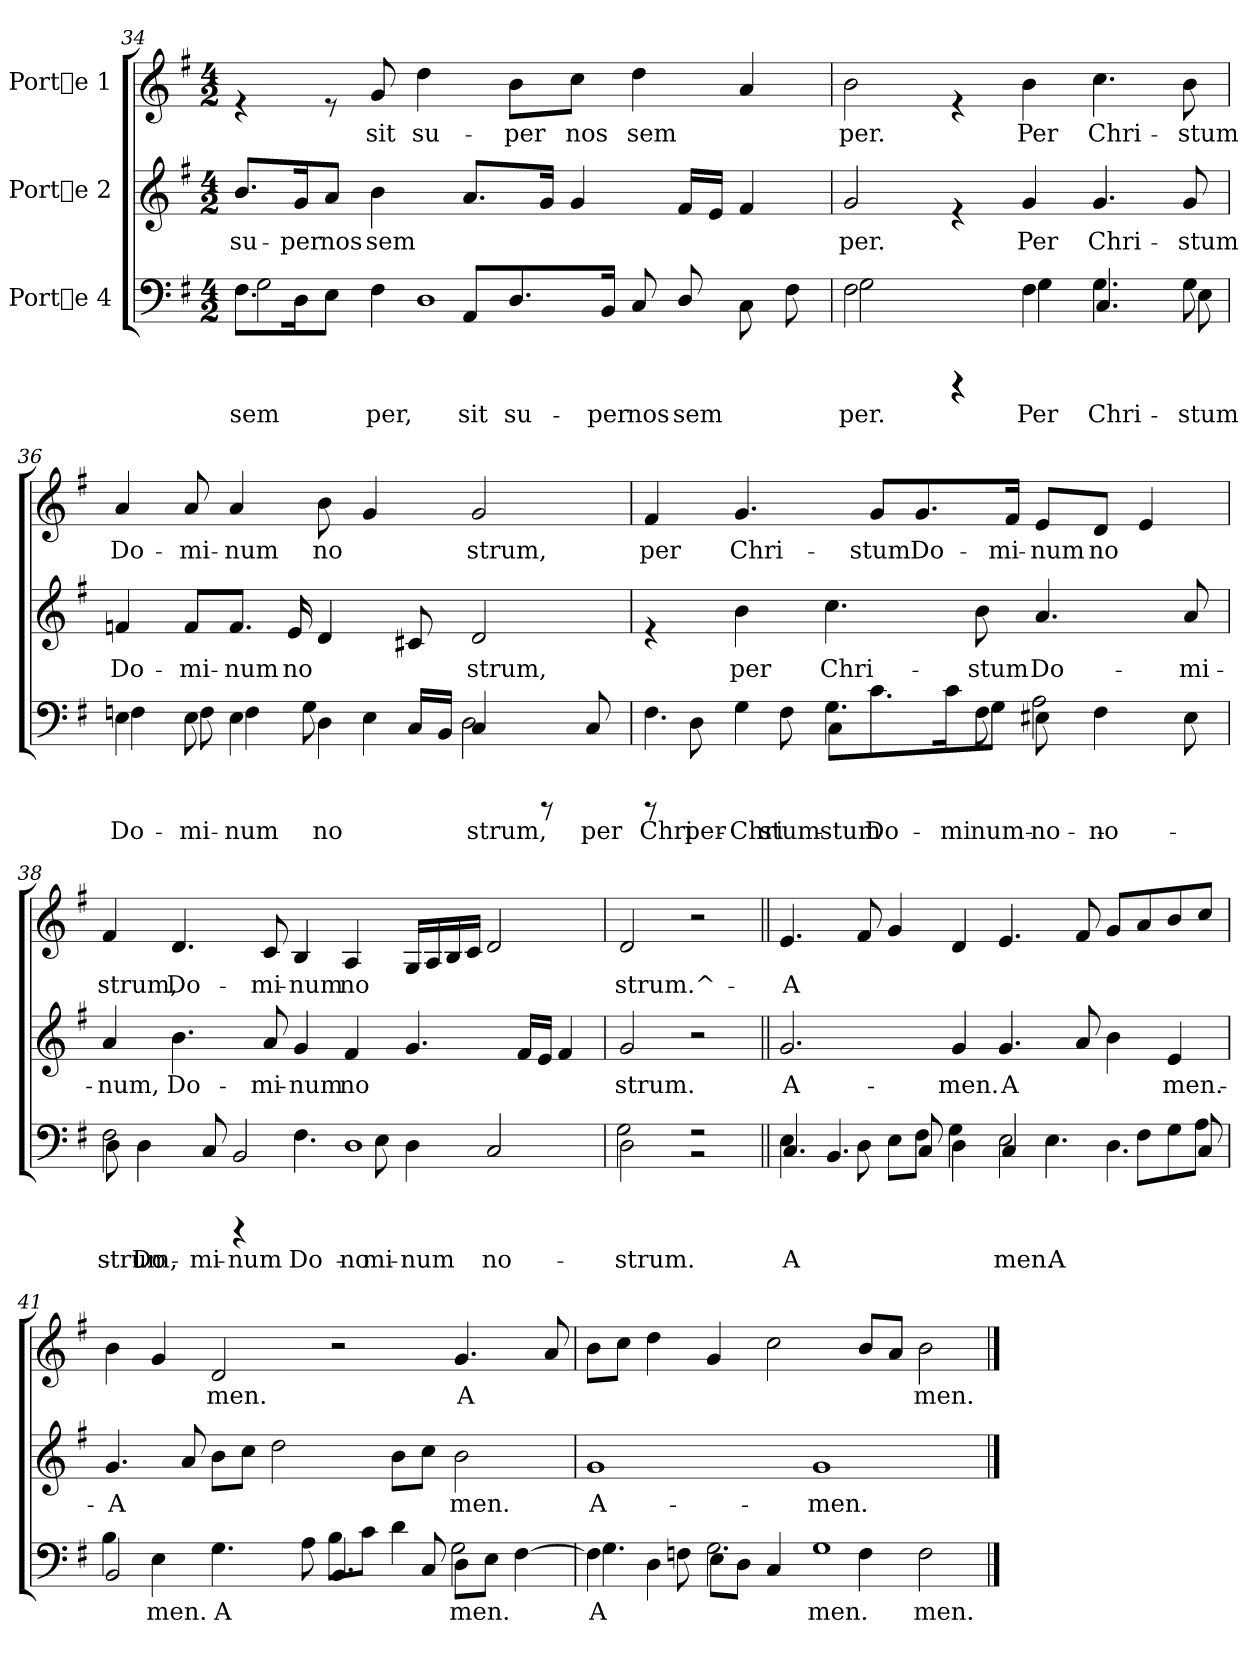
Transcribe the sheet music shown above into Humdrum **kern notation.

**kern	**text	**kern	**text	**kern	**text
*part3	*part3	*part2	*part2	*part1	*part1
*staff3	*staff3	*staff2	*staff2	*staff1	*staff1
*I"Porte 4	*	*I"Porte 2	*	*I"Porte 1	*
*clefF4	*	*clefG2	*	*clefG2	*
*k[f#]	*	*k[f#]	*	*k[f#]	*
*G:	*	*G:	*	*G:	*
*M4/2	*	*M4/2	*	*M4/2	*
=34	=34	=34	=34	=34	=34
!	!LO:LY:b:cj	!	!	!	!
*^	*	*	*	*	*
!	!	!LO:LY:b:cj	!	!LO:LY:b:cj	!	!
8.F#\L	2G\	-sem	8.b/L	su-	4re	.
!	!	!LO:LY:b:cj	!	!LO:LY:b:cj	!	!
16D\	.	--	16g/	-per	.	.
!	!	!LO:LY:b:cj	!	!LO:LY:b:cj	!	!
8E\J	.	--	8a/J	nos	8re	.
!	!	!LO:LY:b:cj	!	!LO:LY:b:cj	!	!LO:LY:b:cj
4F#\	.	per,	4b\	sem	8g/	sit
!	!	!LO:LY:b:cj	!	!	!	!LO:LY:b:cj
.	1D	-	.	.	4dd\	su-
!	!	!LO:LY:b:cj	!	!LO:LY:b:cj	!	!
8AA/L	.	-sit	8.a/L	-	.	.
!	!	!LO:LY:b:cj	!	!	!	!LO:LY:b:cj
8.D/	.	su-	.	.	8b\L	-per
!	!	!	!	!LO:LY:b:cj	!	!
.	.	.	16g/J	--	.	.
!	!	!	!	!LO:LY:b:cj	!	!LO:LY:b:cj
.	.	.	4g/	--	8cc\J	nos
!	!	!LO:LY:b:cj	!	!	!	!
16BB/J	.	-per	.	.	.	.
!	!	!LO:LY:b:cj	!	!	!	!LO:LY:b:cj
8C/L	.	nos	.	.	4dd\	sem
!	!	!LO:LY:b:cj	!	!LO:LY:b:cj	!	!
8D/	.	sem	16f#/L	--	.	.
!	!	!	!	!LO:LY:b:cj	!	!
.	.	.	16e/J	--	.	.
!	!	!LO:LY:b:cj	!	!LO:LY:b:cj	!	!LO:LY:b:cj
8C\L	.	-	4f#/	--	4a/	-
!	!	!LO:LY:b:cj	!	!	!	!
8F#\J	.	--	.	.	.	.
=35	=35	=35	=35	=35	=35	=35
!	!	!LO:LY:b:cj	!	!	!	!
!	!	!LO:LY:b:cj	!	!LO:LY:b:cj	!	!LO:LY:b:cj
2F#\	2G\	per.	2g/	-per.	2b\	-per.
4rBBBB	4rBBBB	.	4re	.	4re	.
!	!	!LO:LY:b:cj	!	!	!	!
!	!	!LO:LY:b:cj	!	!LO:LY:b:cj	!	!LO:LY:b:cj
4F#\	4G\	Per	4g/	Per	4b\	Per
!	!	!LO:LY:b:cj	!	!	!	!
!	!	!LO:LY:b:cj	!	!LO:LY:b:cj	!	!LO:LY:b:cj
4.G\	4.C/	-Chri-	4.g/	Chri-	4.cc\	Chri-
!	!	!LO:LY:b:cj	!	!	!	!
!	!	!LO:LY:b:cj	!	!LO:LY:b:cj	!	!LO:LY:b:cj
8G\	8E\	stum	8g/	-stum	8b\	-stum
!!LO:PB:g=z
=36	=36	=36	=36	=36	=36	=36
!	!	!LO:LY:b:cj	!	!	!	!
!	!	!LO:LY:b:cj	!	!LO:LY:b:cj	!	!LO:LY:b:cj
4E\	4Fn\	-Do-	4fn/	Do-	4a/	Do-
!	!	!LO:LY:b:cj	!	!	!	!
!	!	!LO:LY:b:cj	!	!LO:LY:b:cj	!	!LO:LY:b:cj
8E\	8F\	-mi-	8f/L	-mi-	8a/	-mi-
!	!	!LO:LY:b:cj	!	!	!	!
!	!	!LO:LY:b:cj	!	!LO:LY:b:cj	!	!LO:LY:b:cj
4E\	4F\	num	8.f/J	-num	4a/	-num
!	!	!	!	!LO:LY:b:cj	!	!
.	.	.	16e/	no	.	.
!	!	!LO:LY:b:cj	!	!	!	!
!	!	!LO:LY:b:cj	!	!LO:LY:b:cj	!	!LO:LY:b:cj
4D\	8G\	no	4d/	-	8b\	no
!	!	!LO:LY:b:cj	!	!	!	!LO:LY:b:cj
.	4E\	-	.	.	4g/	-
!	!	!LO:LY:b:cj	!	!LO:LY:b:cj	!	!
16C/L	.	--	8c#X/	--	.	.
!	!	!LO:LY:b:cj	!	!	!	!
16BB/J	.	--	.	.	.	.
!	!	!LO:LY:b:cj	!	!	!	!
!	!	!LO:LY:b:cj	!	!LO:LY:b:cj	!	!LO:LY:b:cj
4C/	2D\	strum,	2d/	-strum,	2g/	-strum,
8rBBBB	.	.	.	.	.	.
!	!	!LO:LY:b:cj	!	!	!	!
8C/	.	per	.	.	.	.
=37	=37	=37	=37	=37	=37	=37
!	!	!LO:LY:b:cj	!	!	!	!LO:LY:b:cj
4.F#\	8rBBBB	Chri-	4re	.	4f#/	per
!	!	!LO:LY:b:cj	!	!	!	!
.	8D\	-per	.	.	.	.
!	!	!LO:LY:b:cj	!	!LO:LY:b:cj	!	!LO:LY:b:cj
.	4G\	Chri-	4b\	per	4.g/	Chri-
!	!	!LO:LY:b:cj	!	!	!	!
8F#\	.	-stum	.	.	.	.
!	!	!LO:LY:b:cj	!	!	!	!
!	!	!LO:LY:b:cj	!	!LO:LY:b:cj	!	!
4.G\	8C\L	-stum	4.cc\	Chri-	.	.
!	!	!LO:LY:b:cj	!	!	!	!LO:LY:b:cj
.	8.c\	Do-	.	.	8g/L	-stum
!	!	!	!	!	!	!LO:LY:b:cj
.	.	.	.	.	8.g/	Do-
!	!	!LO:LY:b:cj	!	!	!	!
.	16c\	-mi-	.	.	.	.
!	!	!LO:LY:b:cj	!	!	!	!
!	!	!LO:LY:b:cj	!	!LO:LY:b:cj	!	!
8F#\	8G\J	-num	8b\	-stum	.	.
!	!	!	!	!	!	!LO:LY:b:cj
.	.	.	.	.	16f#/J	-mi-
!	!	!LO:LY:b:cj	!	!	!	!
!	!	!LO:LY:b:cj	!	!LO:LY:b:cj	!	!LO:LY:b:cj
8E#X\	2A\	no-	4.a/	Do-	8e/L	-num
!	!	!LO:LY:b:cj	!	!	!	!LO:LY:b:cj
4F#\	.	-no	.	.	8d/J	no
!	!	!	!	!	!	!LO:LY:b:cj
.	.	.	.	.	4e/	-
!	!	!LO:LY:b:cj	!	!LO:LY:b:cj	!	!
8E#\	.	-	8a/	-mi-	.	.
!!LO:LB:g=z
=38	=38	=38	=38	=38	=38	=38
!	!	!LO:LY:b:cj	!	!	!	!
!	!	!LO:LY:b:cj	!	!LO:LY:b:cj	!	!LO:LY:b:cj
2F#\	8D\	strum,	4a/	-num,	4f#/	-strum,
!	!	!LO:LY:b:cj	!	!	!	!
.	4D\	Do-	.	.	.	.
!	!	!	!	!LO:LY:b:cj	!	!LO:LY:b:cj
.	.	.	4.b\	Do-	4.d/	Do-
!	!	!LO:LY:b:cj	!	!	!	!
.	8C/	-mi-	.	.	.	.
!	!	!LO:LY:b:cj	!	!	!	!
4rBBBB	2BB/	-num	.	.	.	.
!	!	!	!	!LO:LY:b:cj	!	!LO:LY:b:cj
.	.	.	8a/	-mi-	8c/	-mi-
!	!	!LO:LY:b:cj	!	!LO:LY:b:cj	!	!LO:LY:b:cj
4.F#\	.	Do-	4g/	-num	4B/	-num
!	!	!LO:LY:b:cj	!	!LO:LY:b:cj	!	!LO:LY:b:cj
.	1D	-no-	4f#/	no	4A/	no
!	!	!LO:LY:b:cj	!	!	!	!
8E\	.	-mi-	.	.	.	.
!	!	!LO:LY:b:cj	!	!LO:LY:b:cj	!	!LO:LY:b:cj
4D\	.	-num	4.g/	-	16G/L	-
!	!	!	!	!	!	!LO:LY:b:cj
.	.	.	.	.	16A/	--
!	!	!	!	!	!	!LO:LY:b:cj
.	.	.	.	.	16B/	--
!	!	!	!	!	!	!LO:LY:b:cj
.	.	.	.	.	16c/J	--
!	!	!LO:LY:b:cj	!	!	!	!LO:LY:b:cj
2C/	.	no-	.	.	2d/	--
!	!	!	!	!LO:LY:b:cj	!	!
.	.	.	16f#/L	--	.	.
!	!	!	!	!LO:LY:b:cj	!	!
.	.	.	16e/J	--	.	.
!	!	!	!	!LO:LY:b:cj	!	!
.	.	.	4f#/	--	.	.
!!LO:LB:g=z
=39	=39	=39	=39	=39	=39	=39
!	!	!LO:LY:b:cj	!	!	!	!
!	!	!LO:LY:b:cj	!	!LO:LY:b:cj	!	!LO:LY:b:cj
2D\	2G\	strum.	2g/	-strum.	2d/	-strum.^-
2r	2r	.	2r	.	2r	.
=40||	=40||	=40||	=40||	=40||	=40||	=40||
!	!	!LO:LY:b:cj	!	!	!	!
!	!	!LO:LY:b:cj	!	!LO:LY:b:cj	!	!LO:LY:b:cj
4E\	4.C/	-A	2.g/	A-	4.e/	-A
!	!	!LO:LY:b:cj	!	!	!	!
4.BB/	.	-	.	.	.	.
!	!	!LO:LY:b:cj	!	!	!	!LO:LY:b:cj
.	8D\	--	.	.	8f#/	-
!	!	!LO:LY:b:cj	!	!	!	!LO:LY:b:cj
.	8E\L	--	.	.	4g/	--
!	!	!LO:LY:b:cj	!	!	!	!
!	!	!LO:LY:b:cj	!	!	!	!
8C/	8F#\J	--	.	.	.	.
!	!	!LO:LY:b:cj	!	!	!	!
!	!	!LO:LY:b:cj	!	!LO:LY:b:cj	!	!LO:LY:b:cj
4D\	4G\	--	4g/	-men.	4d/	--
!	!	!LO:LY:b:cj	!	!	!	!
!	!	!LO:LY:b:cj	!	!LO:LY:b:cj	!	!LO:LY:b:cj
2E\	4C/	-men.	4.g/	A	4.e/	--
!	!	!LO:LY:b:cj	!	!	!	!
.	4.E\	A-	.	.	.	.
!	!	!	!	!LO:LY:b:cj	!	!LO:LY:b:cj
.	.	.	8a/	-	8f#/	--
!	!	!LO:LY:b:cj	!	!LO:LY:b:cj	!	!LO:LY:b:cj
4.D\	.	--	4b\	--	8g/L	--
!	!	!LO:LY:b:cj	!	!	!	!LO:LY:b:cj
.	8F#\L	--	.	.	8a/	--
!	!	!LO:LY:b:cj	!	!LO:LY:b:cj	!	!LO:LY:b:cj
.	8G\	--	4e/	-men.-	8b/	--
!	!	!LO:LY:b:cj	!	!	!	!
!	!	!LO:LY:b:cj	!	!	!	!LO:LY:b:cj
8C/	8A\J	--	.	.	8cc/J	--
=41	=41	=41	=41	=41	=41	=41
*	*	*	*	*	*MM66	*
!	!	!LO:LY:b:cj	!	!	!	!
!	!	!LO:LY:b:cj	!	!LO:LY:b:cj	!	!LO:LY:b:cj
2BB/	4B\	-	4.g/	-A	4b\	--
!	!	!LO:LY:b:cj	!	!	!	!LO:LY:b:cj
.	4E\	-men.	.	.	4g/	--
!	!	!	!	!LO:LY:b:cj	!	!
.	.	.	8a/	-	.	.
!	!	!LO:LY:b:cj	!	!LO:LY:b:cj	!	!LO:LY:b:cj
2ryy	4.G\	A-	8b\L	--	2d/	-men.
!	!	!	!	!LO:LY:b:cj	!	!
.	.	.	8cc\J	--	.	.
!	!	!	!	!LO:LY:b:cj	!	!
.	.	.	2dd\	--	.	.
!	!	!LO:LY:b:cj	!	!	!	!
.	8A\	--	.	.	.	.
!	!	!LO:LY:b:cj	!	!	!	!
!	!	!LO:LY:b:cj	!	!	!	!
4.BB/	8B\L	-	.	.	2r	.
!	!	!LO:LY:b:cj	!	!	!	!
.	8c\J	--	.	.	.	.
!	!	!LO:LY:b:cj	!	!LO:LY:b:cj	!	!
.	4d\	--	8b\L	--	.	.
!	!	!LO:LY:b:cj	!	!LO:LY:b:cj	!	!
8C/	.	--	8cc\J	--	.	.
!	!	!LO:LY:b:cj	!	!	!	!
!	!	!LO:LY:b:cj	!	!LO:LY:b:cj	!	!LO:LY:b:cj
8D\L	2G\	-men.	2b\	-men.	4.g/	A
!	!	!LO:LY:b:cj	!	!	!	!
8E\J	.	--	.	.	.	.
!	!	!LO:LY:b:cj	!	!	!	!
[>4F#\	.	-	.	.	.	.
!	!	!	!	!	!	!LO:LY:b:cj
.	.	.	.	.	8a/	-
!!LO:PB:g=z
=42	=42	=42	=42	=42	=42	=42
*	*	*	*	*	*MM54	*
!	!	!LO:LY:b:cj	!	!LO:LY:b:cj	!	!LO:LY:b:cj
4F#\]	4.G\	-A	1g	A-	8b\L	--
!	!	!	!	!	!	!LO:LY:b:cj
.	.	.	.	.	8cc\J	--
!	!	!LO:LY:b:cj	!	!	!	!LO:LY:b:cj
4D\	.	-	.	.	4dd\	--
!	!	!LO:LY:b:cj	!	!	!	!
.	8Fn\	--	.	.	.	.
!	!	!LO:LY:b:cj	!	!	!	!
!	!	!LO:LY:b:cj	!	!	!	!LO:LY:b:cj
2.G\	8E\L	--	.	.	4g/	--
!	!	!LO:LY:b:cj	!	!	!	!
.	8D\J	--	.	.	.	.
!	!	!LO:LY:b:cj	!	!	!	!LO:LY:b:cj
.	4C/	--	.	.	2cc\	--
!	!	!LO:LY:b:cj	!	!LO:LY:b:cj	!	!
.	1G	-men.	1g	-men.	.	.
!	!	!LO:LY:b:cj	!	!	!	!LO:LY:b:cj
4F\	.	-	.	.	8b/L	--
!	!	!	!	!	!	!LO:LY:b:cj
.	.	.	.	.	8a/J	--
!	!	!LO:LY:b:cj	!	!	!	!LO:LY:b:cj
2F\	.	-men.	.	.	2b\	-men.
*v	*v	*	*	*	*	*
==	==	==	==	==	==
*-	*-	*-	*-	*-	*-
